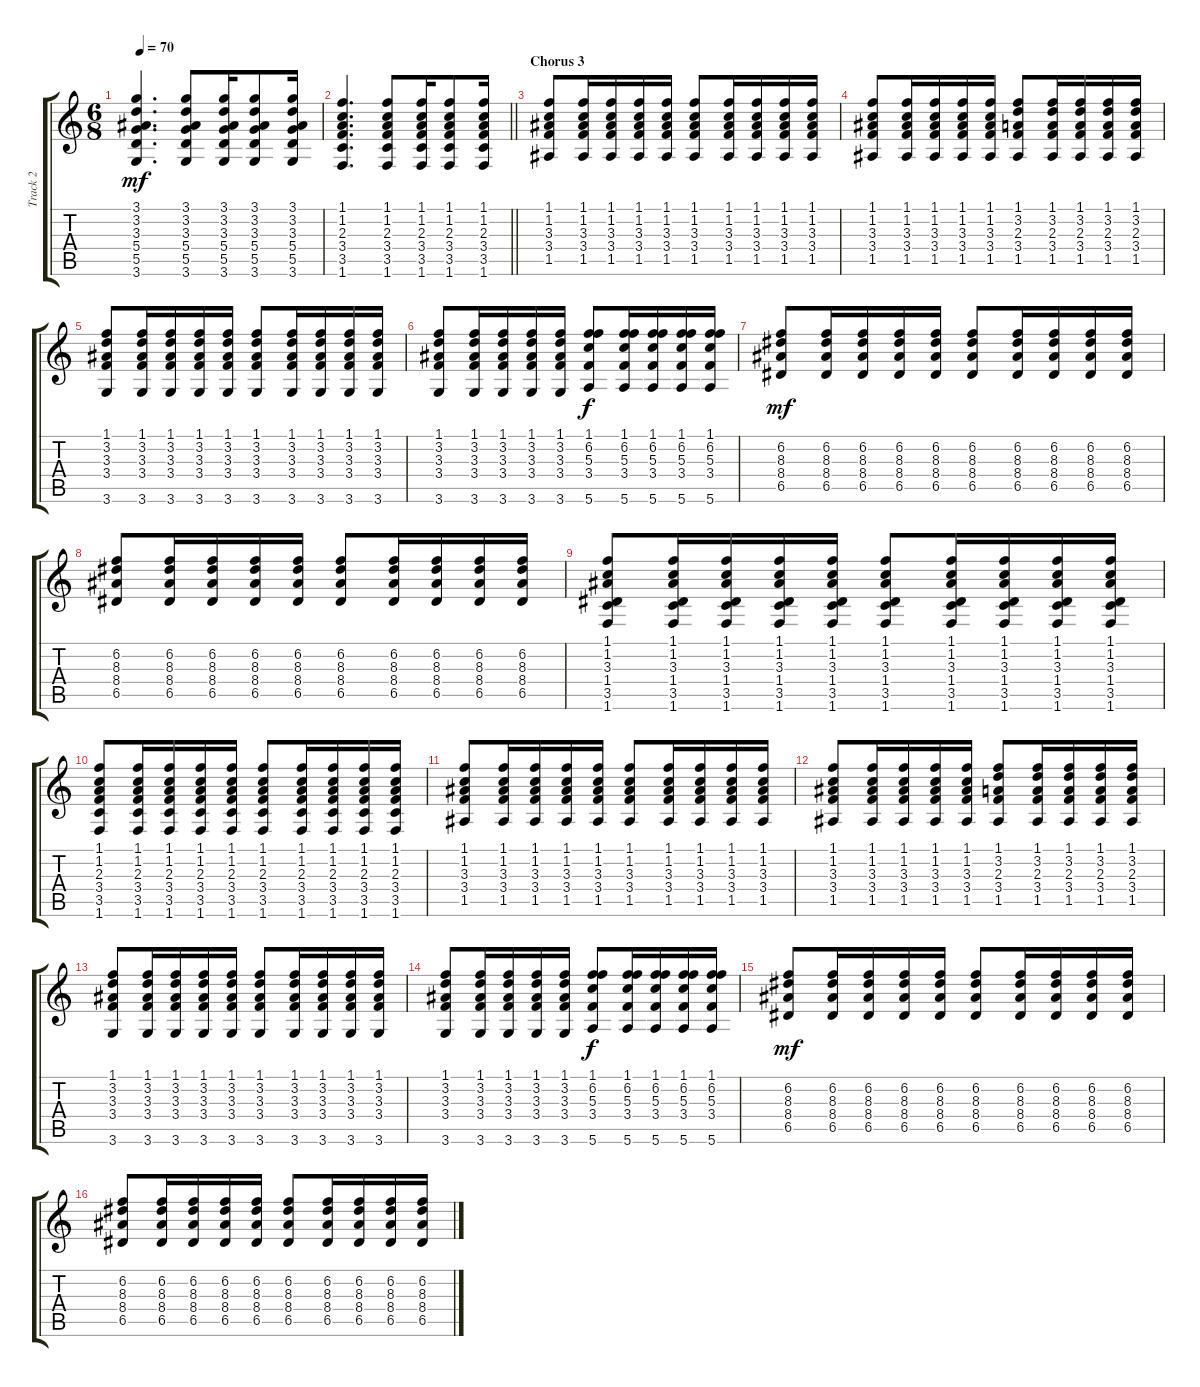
\track ("Track 2" "Track 2") {instrument acousticguitarsteel}
\staff {score tabs}
\tuning (E4 B3 G3 D3 A2 E2) {hide}
\ts (6 8)
\tempo 70
\clef g2
\ks c
(3.1 3.2 3.3 5.4 5.5 3.6).4{d dy mf} (3.1 3.2 3.3 5.4 5.5 3.6).8 (3.1 3.2 3.3 5.4 5.5 3.6).16 (3.1 3.2 3.3 5.4 5.5 3.6).8 (3.1 3.2 3.3 5.4 5.5 3.6).16 |
\barLineRight lightlight
(1.1 1.2 2.3 3.4 3.5 1.6).4{d} (1.1 1.2 2.3 3.4 3.5 1.6).8 (1.1 1.2 2.3 3.4 3.5 1.6).16 (1.1 1.2 2.3 3.4 3.5 1.6).8 (1.1 1.2 2.3 3.4 3.5 1.6).16 |
\section ("" "Chorus 3")
(1.1 1.2 3.3 3.4 1.5).8 (1.1 1.2 3.3 3.4 1.5).16 (1.1 1.2 3.3 3.4 1.5).16 (1.1 1.2 3.3 3.4 1.5).16 (1.1 1.2 3.3 3.4 1.5).16 (1.1 1.2 3.3 3.4 1.5).8 (1.1 1.2 3.3 3.4 1.5).16 (1.1 1.2 3.3 3.4 1.5).16 (1.1 1.2 3.3 3.4 1.5).16 (1.1 1.2 3.3 3.4 1.5).16 |
(1.1 1.2 3.3 3.4 1.5).8 (1.1 1.2 3.3 3.4 1.5).16 (1.1 1.2 3.3 3.4 1.5).16 (1.1 1.2 3.3 3.4 1.5).16 (1.1 1.2 3.3 3.4 1.5).16 (1.1 3.2 2.3 3.4 1.5).8 (1.1 3.2 2.3 3.4 1.5).16 (1.1 3.2 2.3 3.4 1.5).16 (1.1 3.2 2.3 3.4 1.5).16 (1.1 3.2 2.3 3.4 1.5).16 |
(1.1 3.2 3.3 3.4 3.6).8 (1.1 3.2 3.3 3.4 3.6).16 (1.1 3.2 3.3 3.4 3.6).16 (1.1 3.2 3.3 3.4 3.6).16 (1.1 3.2 3.3 3.4 3.6).16 (1.1 3.2 3.3 3.4 3.6).8 (1.1 3.2 3.3 3.4 3.6).16 (1.1 3.2 3.3 3.4 3.6).16 (1.1 3.2 3.3 3.4 3.6).16 (1.1 3.2 3.3 3.4 3.6).16 |
(1.1 3.2 3.3 3.4 3.6).8 (1.1 3.2 3.3 3.4 3.6).16 (1.1 3.2 3.3 3.4 3.6).16 (1.1 3.2 3.3 3.4 3.6).16 (1.1 3.2 3.3 3.4 3.6).16 (1.1 6.2 5.3 3.4 5.6).8{dy f} (1.1 6.2 5.3 3.4 5.6).16 (1.1 6.2 5.3 3.4 5.6).16 (1.1 6.2 5.3 3.4 5.6).16 (1.1 6.2 5.3 3.4 5.6).16 |
(6.2 8.3 8.4 6.5).8{dy mf} (6.2 8.3 8.4 6.5).16 (6.2 8.3 8.4 6.5).16 (6.2 8.3 8.4 6.5).16 (6.2 8.3 8.4 6.5).16 (6.2 8.3 8.4 6.5).8 (6.2 8.3 8.4 6.5).16 (6.2 8.3 8.4 6.5).16 (6.2 8.3 8.4 6.5).16 (6.2 8.3 8.4 6.5).16 |
(6.2 8.3 8.4 6.5).8 (6.2 8.3 8.4 6.5).16 (6.2 8.3 8.4 6.5).16 (6.2 8.3 8.4 6.5).16 (6.2 8.3 8.4 6.5).16 (6.2 8.3 8.4 6.5).8 (6.2 8.3 8.4 6.5).16 (6.2 8.3 8.4 6.5).16 (6.2 8.3 8.4 6.5).16 (6.2 8.3 8.4 6.5).16 |
(1.1 1.2 3.3 1.4 3.5 1.6).8 (1.1 1.2 3.3 1.4 3.5 1.6).16 (1.1 1.2 3.3 1.4 3.5 1.6).16 (1.1 1.2 3.3 1.4 3.5 1.6).16 (1.1 1.2 3.3 1.4 3.5 1.6).16 (1.1 1.2 3.3 1.4 3.5 1.6).8 (1.1 1.2 3.3 1.4 3.5 1.6).16 (1.1 1.2 3.3 1.4 3.5 1.6).16 (1.1 1.2 3.3 1.4 3.5 1.6).16 (1.1 1.2 3.3 1.4 3.5 1.6).16 |
(1.1 1.2 2.3 3.4 3.5 1.6).8 (1.1 1.2 2.3 3.4 3.5 1.6).16 (1.1 1.2 2.3 3.4 3.5 1.6).16 (1.1 1.2 2.3 3.4 3.5 1.6).16 (1.1 1.2 2.3 3.4 3.5 1.6).16 (1.1 1.2 2.3 3.4 3.5 1.6).8 (1.1 1.2 2.3 3.4 3.5 1.6).16 (1.1 1.2 2.3 3.4 3.5 1.6).16 (1.1 1.2 2.3 3.4 3.5 1.6).16 (1.1 1.2 2.3 3.4 3.5 1.6).16 |
(1.1 1.2 3.3 3.4 1.5).8 (1.1 1.2 3.3 3.4 1.5).16 (1.1 1.2 3.3 3.4 1.5).16 (1.1 1.2 3.3 3.4 1.5).16 (1.1 1.2 3.3 3.4 1.5).16 (1.1 1.2 3.3 3.4 1.5).8 (1.1 1.2 3.3 3.4 1.5).16 (1.1 1.2 3.3 3.4 1.5).16 (1.1 1.2 3.3 3.4 1.5).16 (1.1 1.2 3.3 3.4 1.5).16 |
(1.1 1.2 3.3 3.4 1.5).8 (1.1 1.2 3.3 3.4 1.5).16 (1.1 1.2 3.3 3.4 1.5).16 (1.1 1.2 3.3 3.4 1.5).16 (1.1 1.2 3.3 3.4 1.5).16 (1.1 3.2 2.3 3.4 1.5).8 (1.1 3.2 2.3 3.4 1.5).16 (1.1 3.2 2.3 3.4 1.5).16 (1.1 3.2 2.3 3.4 1.5).16 (1.1 3.2 2.3 3.4 1.5).16 |
(1.1 3.2 3.3 3.4 3.6).8 (1.1 3.2 3.3 3.4 3.6).16 (1.1 3.2 3.3 3.4 3.6).16 (1.1 3.2 3.3 3.4 3.6).16 (1.1 3.2 3.3 3.4 3.6).16 (1.1 3.2 3.3 3.4 3.6).8 (1.1 3.2 3.3 3.4 3.6).16 (1.1 3.2 3.3 3.4 3.6).16 (1.1 3.2 3.3 3.4 3.6).16 (1.1 3.2 3.3 3.4 3.6).16 |
(1.1 3.2 3.3 3.4 3.6).8 (1.1 3.2 3.3 3.4 3.6).16 (1.1 3.2 3.3 3.4 3.6).16 (1.1 3.2 3.3 3.4 3.6).16 (1.1 3.2 3.3 3.4 3.6).16 (1.1 6.2 5.3 3.4 5.6).8{dy f} (1.1 6.2 5.3 3.4 5.6).16 (1.1 6.2 5.3 3.4 5.6).16 (1.1 6.2 5.3 3.4 5.6).16 (1.1 6.2 5.3 3.4 5.6).16 |
(6.2 8.3 8.4 6.5).8{dy mf} (6.2 8.3 8.4 6.5).16 (6.2 8.3 8.4 6.5).16 (6.2 8.3 8.4 6.5).16 (6.2 8.3 8.4 6.5).16 (6.2 8.3 8.4 6.5).8 (6.2 8.3 8.4 6.5).16 (6.2 8.3 8.4 6.5).16 (6.2 8.3 8.4 6.5).16 (6.2 8.3 8.4 6.5).16 |
(6.2 8.3 8.4 6.5).8 (6.2 8.3 8.4 6.5).16 (6.2 8.3 8.4 6.5).16 (6.2 8.3 8.4 6.5).16 (6.2 8.3 8.4 6.5).16 (6.2 8.3 8.4 6.5).8 (6.2 8.3 8.4 6.5).16 (6.2 8.3 8.4 6.5).16 (6.2 8.3 8.4 6.5).16 (6.2 8.3 8.4 6.5).16
